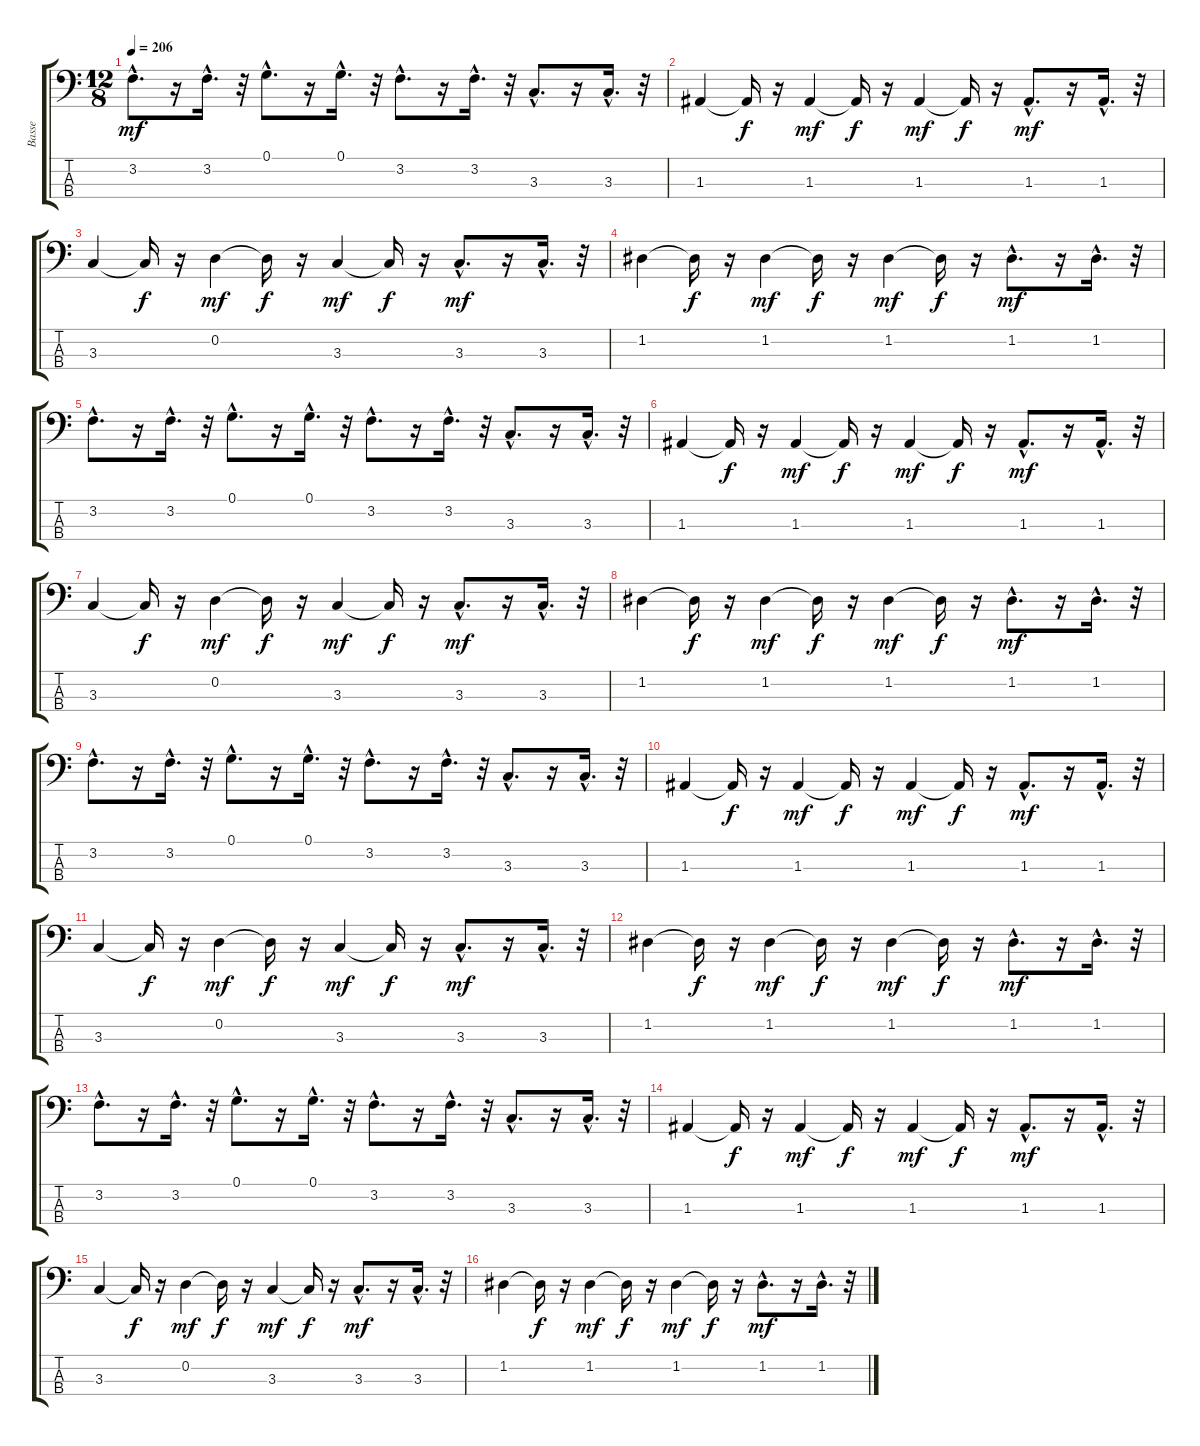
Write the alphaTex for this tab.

\track ("Basse" "Basse") {instrument electricbassfinger}
\staff {score tabs}
\tuning (G2 D2 A1 E1) {hide}
\ts (12 8)
\tempo 206
\clef f4
\ks c
3.2{hac}.8{d dy mf} r.16 3.2{hac}.16{d} r.32 0.1{hac}.8{d} r.16 0.1{hac}.16{d} r.32 3.2{hac}.8{d} r.16 3.2{hac}.16{d} r.32 3.3{hac}.8{d} r.16 3.3{hac}.16{d} r.32 |
1.3.4 1.3{t}.16{dy f} r.16 1.3.4{dy mf} 1.3{t}.16{dy f} r.16 1.3.4{dy mf} 1.3{t}.16{dy f} r.16 1.3{hac}.8{d dy mf} r.16 1.3{hac}.16{d} r.32 |
3.3.4 3.3{t}.16{dy f} r.16 0.2.4{dy mf} 0.2{t}.16{dy f} r.16 3.3.4{dy mf} 3.3{t}.16{dy f} r.16 3.3{hac}.8{d dy mf} r.16 3.3{hac}.16{d} r.32 |
1.2.4 1.2{t}.16{dy f} r.16 1.2.4{dy mf} 1.2{t}.16{dy f} r.16 1.2.4{dy mf} 1.2{t}.16{dy f} r.16 1.2{hac}.8{d dy mf} r.16 1.2{hac}.16{d} r.32 |
3.2{hac}.8{d} r.16 3.2{hac}.16{d} r.32 0.1{hac}.8{d} r.16 0.1{hac}.16{d} r.32 3.2{hac}.8{d} r.16 3.2{hac}.16{d} r.32 3.3{hac}.8{d} r.16 3.3{hac}.16{d} r.32 |
1.3.4 1.3{t}.16{dy f} r.16 1.3.4{dy mf} 1.3{t}.16{dy f} r.16 1.3.4{dy mf} 1.3{t}.16{dy f} r.16 1.3{hac}.8{d dy mf} r.16 1.3{hac}.16{d} r.32 |
3.3.4 3.3{t}.16{dy f} r.16 0.2.4{dy mf} 0.2{t}.16{dy f} r.16 3.3.4{dy mf} 3.3{t}.16{dy f} r.16 3.3{hac}.8{d dy mf} r.16 3.3{hac}.16{d} r.32 |
1.2.4 1.2{t}.16{dy f} r.16 1.2.4{dy mf} 1.2{t}.16{dy f} r.16 1.2.4{dy mf} 1.2{t}.16{dy f} r.16 1.2{hac}.8{d dy mf} r.16 1.2{hac}.16{d} r.32 |
3.2{hac}.8{d} r.16 3.2{hac}.16{d} r.32 0.1{hac}.8{d} r.16 0.1{hac}.16{d} r.32 3.2{hac}.8{d} r.16 3.2{hac}.16{d} r.32 3.3{hac}.8{d} r.16 3.3{hac}.16{d} r.32 |
1.3.4 1.3{t}.16{dy f} r.16 1.3.4{dy mf} 1.3{t}.16{dy f} r.16 1.3.4{dy mf} 1.3{t}.16{dy f} r.16 1.3{hac}.8{d dy mf} r.16 1.3{hac}.16{d} r.32 |
3.3.4 3.3{t}.16{dy f} r.16 0.2.4{dy mf} 0.2{t}.16{dy f} r.16 3.3.4{dy mf} 3.3{t}.16{dy f} r.16 3.3{hac}.8{d dy mf} r.16 3.3{hac}.16{d} r.32 |
1.2.4 1.2{t}.16{dy f} r.16 1.2.4{dy mf} 1.2{t}.16{dy f} r.16 1.2.4{dy mf} 1.2{t}.16{dy f} r.16 1.2{hac}.8{d dy mf} r.16 1.2{hac}.16{d} r.32 |
3.2{hac}.8{d} r.16 3.2{hac}.16{d} r.32 0.1{hac}.8{d} r.16 0.1{hac}.16{d} r.32 3.2{hac}.8{d} r.16 3.2{hac}.16{d} r.32 3.3{hac}.8{d} r.16 3.3{hac}.16{d} r.32 |
1.3.4 1.3{t}.16{dy f} r.16 1.3.4{dy mf} 1.3{t}.16{dy f} r.16 1.3.4{dy mf} 1.3{t}.16{dy f} r.16 1.3{hac}.8{d dy mf} r.16 1.3{hac}.16{d} r.32 |
3.3.4 3.3{t}.16{dy f} r.16 0.2.4{dy mf} 0.2{t}.16{dy f} r.16 3.3.4{dy mf} 3.3{t}.16{dy f} r.16 3.3{hac}.8{d dy mf} r.16 3.3{hac}.16{d} r.32 |
1.2.4 1.2{t}.16{dy f} r.16 1.2.4{dy mf} 1.2{t}.16{dy f} r.16 1.2.4{dy mf} 1.2{t}.16{dy f} r.16 1.2{hac}.8{d dy mf} r.16 1.2{hac}.16{d} r.32
